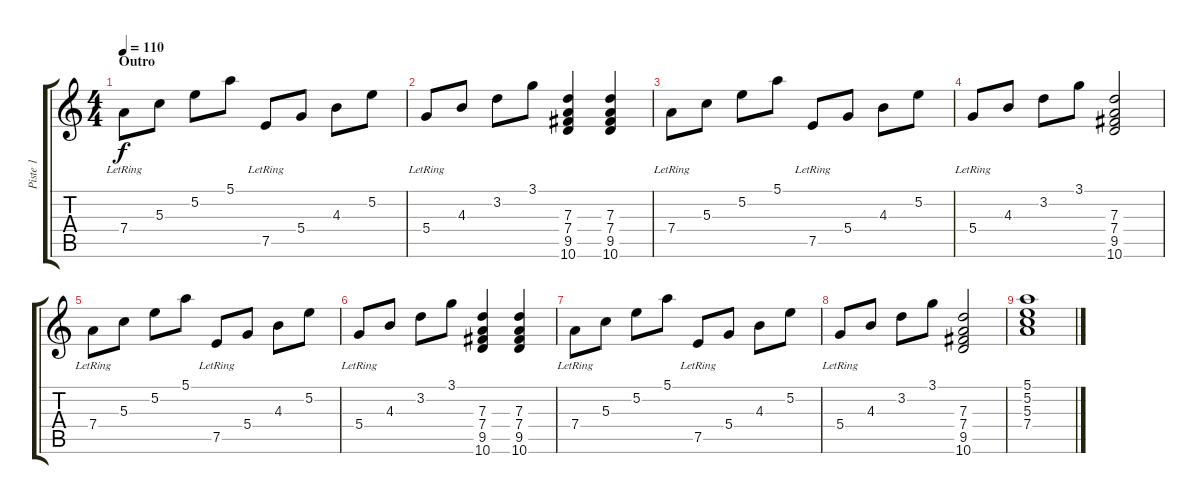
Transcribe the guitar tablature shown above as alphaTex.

\track ("Piste 1" "Piste 1") {instrument acousticguitarnylon}
\staff {score tabs}
\tuning (E4 B3 G3 D3 A2 E2) {hide}
\ts (4 4)
\section ("" "Outro")
\tempo 110
\clef g2
\ks c
7.4{lr}.8{dy f} 5.3.8 5.2.8 5.1.8 7.5{lr}.8 5.4.8 4.3.8 5.2.8 |
5.4{lr}.8 4.3.8 3.2.8 3.1.8 (7.3 7.4 9.5 10.6).4 (7.3 7.4 9.5 10.6).4 |
7.4{lr}.8 5.3.8 5.2.8 5.1.8 7.5{lr}.8 5.4.8 4.3.8 5.2.8 |
5.4{lr}.8 4.3.8 3.2.8 3.1.8 (7.3 7.4 9.5 10.6).2 |
7.4{lr}.8 5.3.8 5.2.8 5.1.8 7.5{lr}.8 5.4.8 4.3.8 5.2.8 |
5.4{lr}.8 4.3.8 3.2.8 3.1.8 (7.3 7.4 9.5 10.6).4 (7.3 7.4 9.5 10.6).4 |
7.4{lr}.8 5.3.8 5.2.8 5.1.8 7.5{lr}.8 5.4.8 4.3.8 5.2.8 |
5.4{lr}.8 4.3.8 3.2.8 3.1.8 (7.3 7.4 9.5 10.6).2 |
(5.1 5.2 5.3 7.4).1
